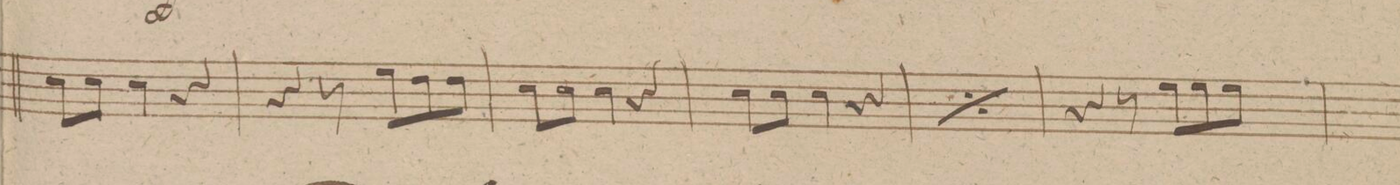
**kern	**dynam
*I"Clarini 1mo in E	*
*clefG2	*
*k[f#c#g#d#]	*
*M3/4	*
8eeL	.
8eeJ	.
4ee	.
4r	.
=128	=128
4r	.
8r	.
8gg#L	.
8ff#	.
8ff#J	.
=129	=129
8eeL	.
8eeJ	.
4ee	.
4r	.
=130	=130
8eeL	.
8eeJ	.
4ee	.
4r	.
=131	=131
8eeL	.
8eeJ	.
4ee	.
4r	.
=132	=132
2.ryy	.
=133	=133
4r	.
8r	.
8gg#L	.
8gg#	.
8gg#J	.
=134	=134
*-	*-
